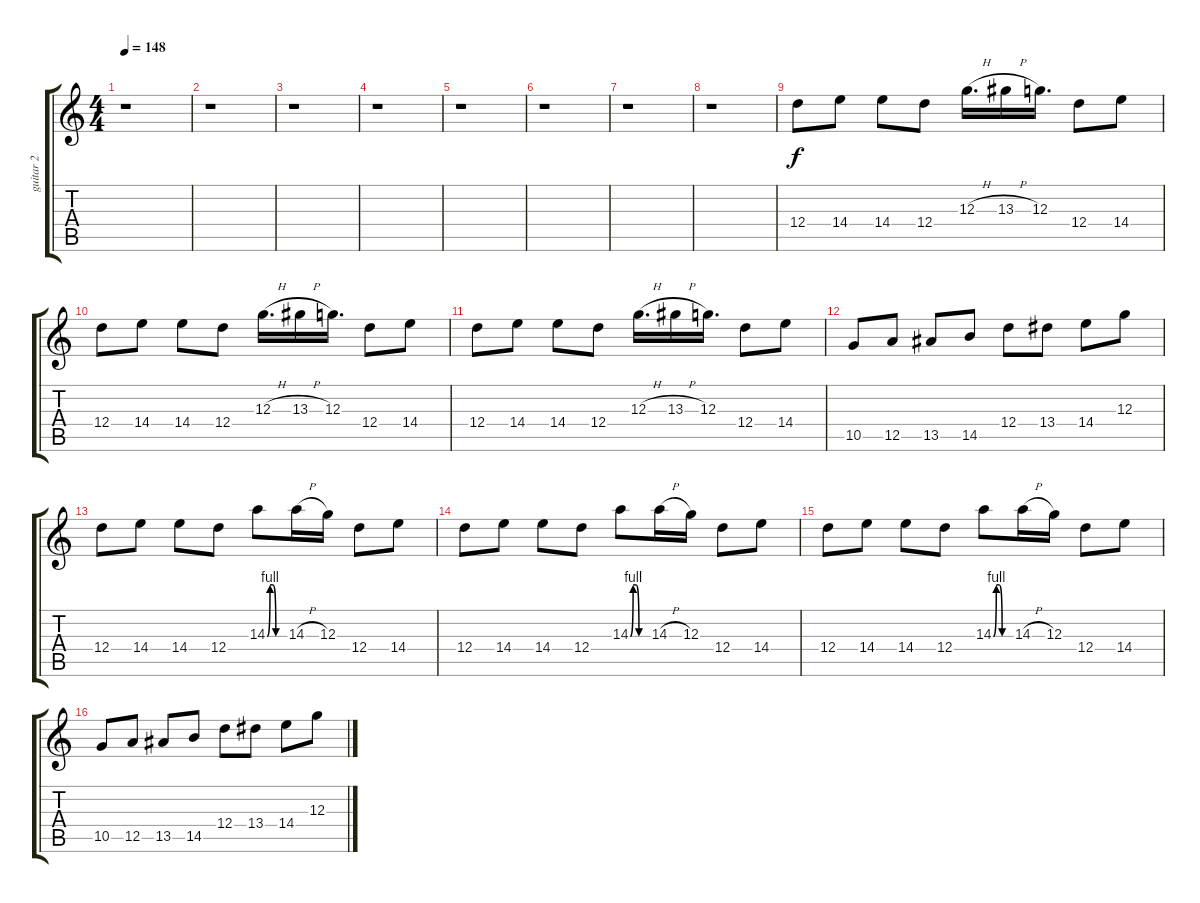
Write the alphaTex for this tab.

\track ("guitar 2" "guitar 2") {instrument distortionguitar}
\staff {score tabs}
\tuning (E4 B3 G3 D3 A2 E2) {hide}
\ts (4 4)
\tempo 148
\clef g2
\ks c
r.1{dy f} |
r.1 |
r.1 |
r.1 |
r.1 |
r.1 |
r.1 |
r.1 |
12.4.8 14.4.8 14.4.8 12.4.8 12.3{h}.16{d} 13.3{h}.16 12.3.16{d} 12.4.8 14.4.8 |
12.4.8 14.4.8 14.4.8 12.4.8 12.3{h}.16{d} 13.3{h}.16 12.3.16{d} 12.4.8 14.4.8 |
12.4.8 14.4.8 14.4.8 12.4.8 12.3{h}.16{d} 13.3{h}.16 12.3.16{d} 12.4.8 14.4.8 |
10.5.8 12.5.8 13.5.8 14.5.8 12.4.8 13.4.8 14.4.8 12.3.8 |
12.4.8 14.4.8 14.4.8 12.4.8 14.3{be (custom 0 0 10 4 20 4 30 0 60 0)}.8 14.3{h}.16 12.3.16 12.4.8 14.4.8 |
12.4.8 14.4.8 14.4.8 12.4.8 14.3{be (custom 0 0 10 4 20 4 30 0 60 0)}.8 14.3{h}.16 12.3.16 12.4.8 14.4.8 |
12.4.8 14.4.8 14.4.8 12.4.8 14.3{be (custom 0 0 10 4 20 4 30 0 60 0)}.8 14.3{h}.16 12.3.16 12.4.8 14.4.8 |
10.5.8 12.5.8 13.5.8 14.5.8 12.4.8 13.4.8 14.4.8 12.3.8
